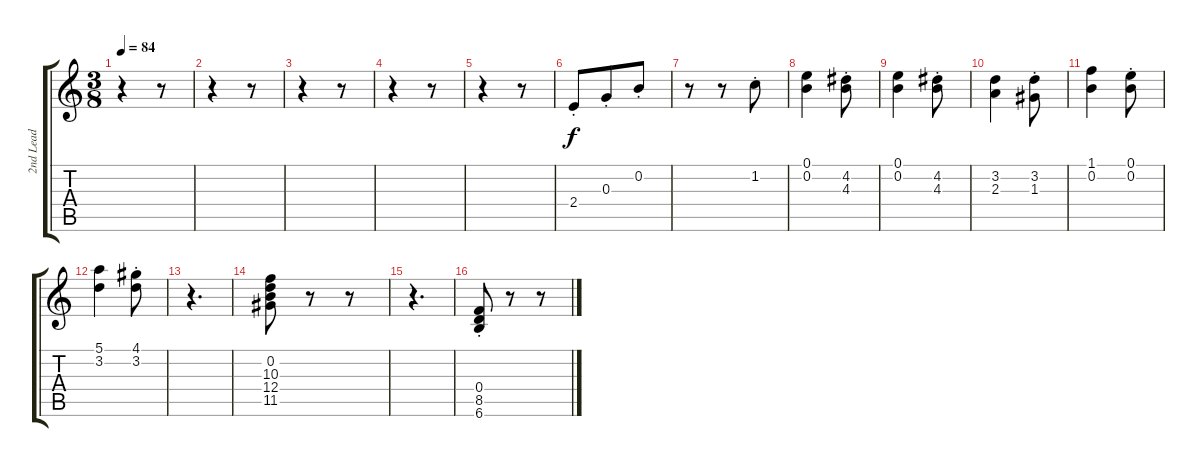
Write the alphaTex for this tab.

\track ("2nd Lead" "2nd Lead") {instrument electricguitarjazz}
\staff {score tabs}
\tuning (E4 B3 G3 D3 A2 F2) {hide}
\ts (3 8)
\tempo 84
\clef g2
\ks c
r.4{dy f} r.8 |
r.4 r.8 |
r.4 r.8 |
r.4 r.8 |
r.4 r.8 |
2.4{st}.8 0.3{st}.8 0.2{st}.8 |
r.8 r.8 1.2{st}.8 |
(0.1 0.2).4 (4.2{st} 4.3{st}).8 |
(0.1 0.2).4 (4.2{st} 4.3{st}).8 |
(3.2 2.3).4 (3.2{st} 1.3{st}).8 |
(1.1 0.2).4 (0.1{st} 0.2{st}).8 |
(5.1 3.2).4 (4.1{st} 3.2{st}).8 |
r.4{d} |
(0.2 10.3 12.4 11.5).8 r.8 r.8 |
r.4{d} |
(0.4{st} 8.5{st} 6.6{st}).8 r.8 r.8
